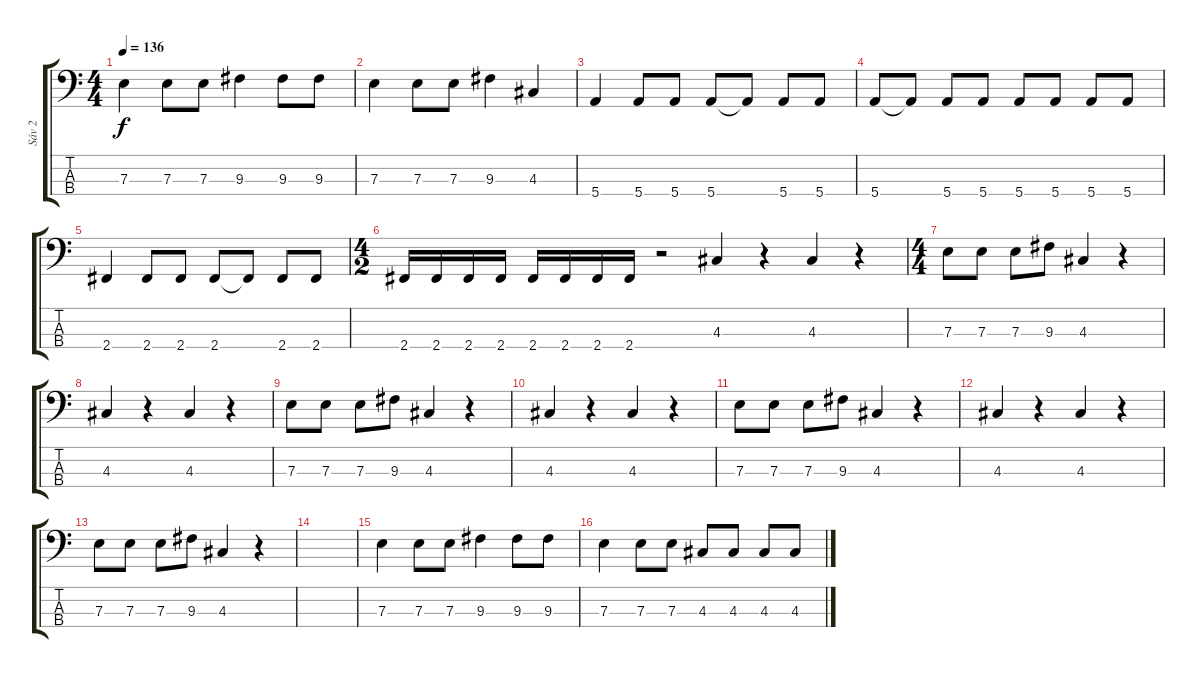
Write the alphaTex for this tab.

\track ("Sáv 2" "Sáv 2") {instrument electricbassfinger}
\staff {score tabs}
\tuning (G2 D2 A1 E1) {hide}
\ts (4 4)
\tempo 136
\clef f4
\ks c
7.3.4{dy f} 7.3.8 7.3.8 9.3.4 9.3.8 9.3.8 |
7.3.4 7.3.8 7.3.8 9.3.4 4.3.4 |
5.4.4 5.4.8 5.4.8 5.4.8 5.4{t}.8 5.4.8 5.4.8 |
5.4.8 5.4{t}.8 5.4.8 5.4.8 5.4.8 5.4.8 5.4.8 5.4.8 |
2.4.4 2.4.8 2.4.8 2.4.8 2.4{t}.8 2.4.8 2.4.8 |
\ts (4 2)
2.4.16 2.4.16 2.4.16 2.4.16 2.4.16 2.4.16 2.4.16 2.4.16 r.2 4.3.4 r.4 4.3.4 r.4 |
\ts (4 4)
7.3.8 7.3.8 7.3.8 9.3.8 4.3.4 r.4 |
4.3.4 r.4 4.3.4 r.4 |
7.3.8 7.3.8 7.3.8 9.3.8 4.3.4 r.4 |
4.3.4 r.4 4.3.4 r.4 |
7.3.8 7.3.8 7.3.8 9.3.8 4.3.4 r.4 |
4.3.4 r.4 4.3.4 r.4 |
7.3.8 7.3.8 7.3.8 9.3.8 4.3.4 r.4 |
|
7.3.4 7.3.8 7.3.8 9.3.4 9.3.8 9.3.8 |
7.3.4 7.3.8 7.3.8 4.3.8 4.3.8 4.3.8 4.3.8
